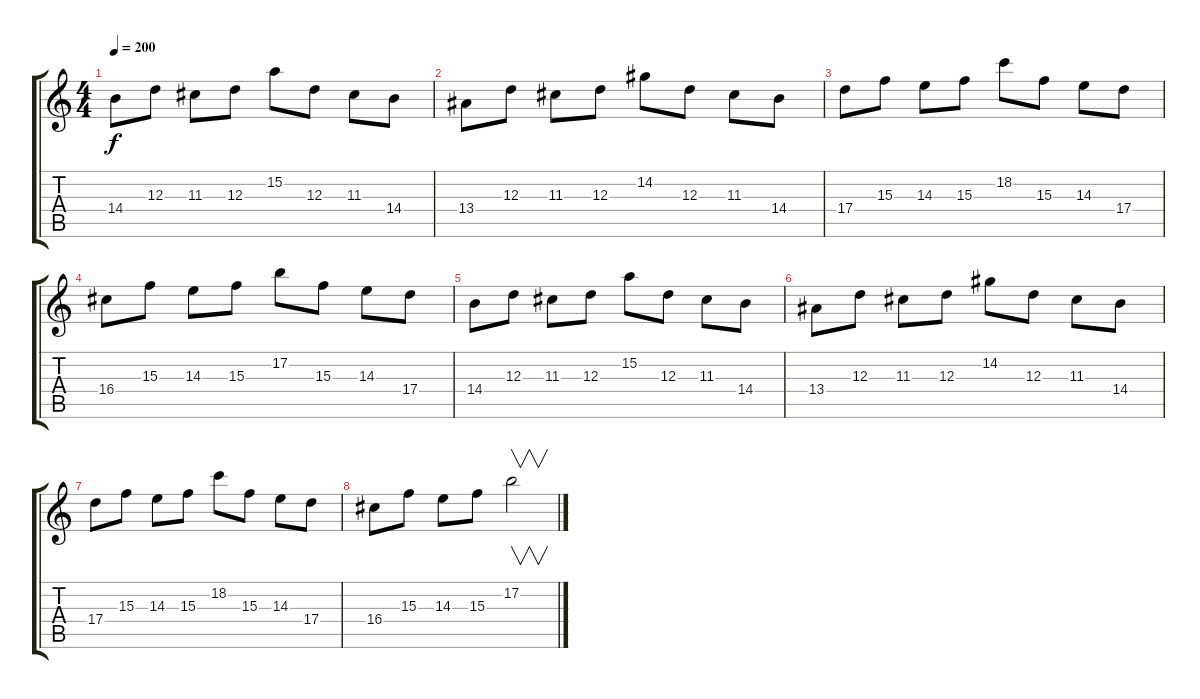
\track "" {instrument overdrivenguitar}
\staff {score tabs}
\tuning (B3 Gb3 D3 A2 E2 B1) {hide}
\ts (4 4)
\tempo 200
\clef g2
\ks c
14.4.8{dy f} 12.3.8 11.3.8 12.3.8 15.2.8 12.3.8 11.3.8 14.4.8 |
13.4.8 12.3.8 11.3.8 12.3.8 14.2.8 12.3.8 11.3.8 14.4.8 |
17.4.8 15.3.8 14.3.8 15.3.8 18.2.8 15.3.8 14.3.8 17.4.8 |
16.4.8 15.3.8 14.3.8 15.3.8 17.2.8 15.3.8 14.3.8 17.4.8 |
14.4.8 12.3.8 11.3.8 12.3.8 15.2.8 12.3.8 11.3.8 14.4.8 |
13.4.8 12.3.8 11.3.8 12.3.8 14.2.8 12.3.8 11.3.8 14.4.8 |
17.4.8 15.3.8 14.3.8 15.3.8 18.2.8 15.3.8 14.3.8 17.4.8 |
16.4.8 15.3.8 14.3.8 15.3.8 17.2.2{v}
